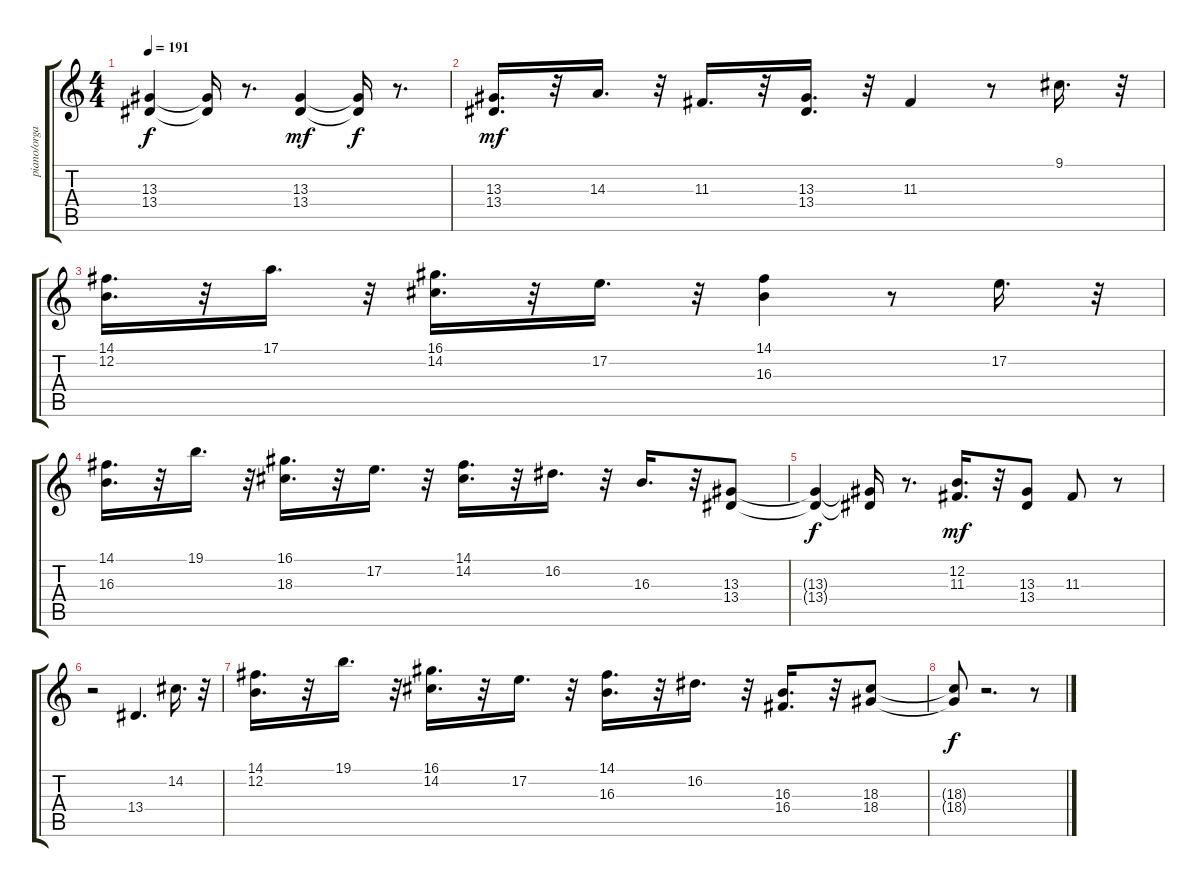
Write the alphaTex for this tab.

\track ("piano/organ/synths  " "piano/orga") {instrument brightacousticpiano}
\staff {score tabs}
\tuning (E4 B3 G3 D3 A2 E2) {hide}
\ts (4 4)
\tempo 191
\clef g2
\ks c
(13.3{t} 13.4{t}).4{dy f} (13.3{t} 13.4{t}).16 r.8{d} (13.3 13.4).4{dy mf} (13.3{t} 13.4{t}).16{dy f} r.8{d} |
(13.3 13.4).16{d dy mf} r.32 14.3.16{d} r.32 11.3.16{d} r.32 (13.3 13.4).16{d} r.32 11.3.4 r.8 9.1.16{d} r.32 |
(14.1 12.2).16{d} r.32 17.1.16{d} r.32 (16.1 14.2).16{d} r.32 17.2.16{d} r.32 (14.1 16.3).4 r.8 17.2.16{d} r.32 |
(14.1 16.3).16{d} r.32 19.1.16{d} r.32 (16.1 18.3).16{d} r.32 17.2.16{d} r.32 (14.1 14.2).16{d} r.32 16.2.16{d} r.32 16.3.16{d} r.32 (13.3 13.4).8 |
(13.3{t} 13.4{t}).4{dy f} (13.3{t} 13.4{t}).16 r.8{d} (12.2 11.3).16{d dy mf} r.32 (13.3 13.4).8 11.3.8 r.8 |
r.2 13.4.4{d} 14.2.16{d} r.32 |
(14.1 12.2).16{d} r.32 19.1.16{d} r.32 (16.1 14.2).16{d} r.32 17.2.16{d} r.32 (14.1 16.3).16{d} r.32 16.2.16{d} r.32 (16.3 16.4).16{d} r.32 (18.3 18.4).8 |
(18.3{t} 18.4{t}).8{dy f} r.2{d} r.8
